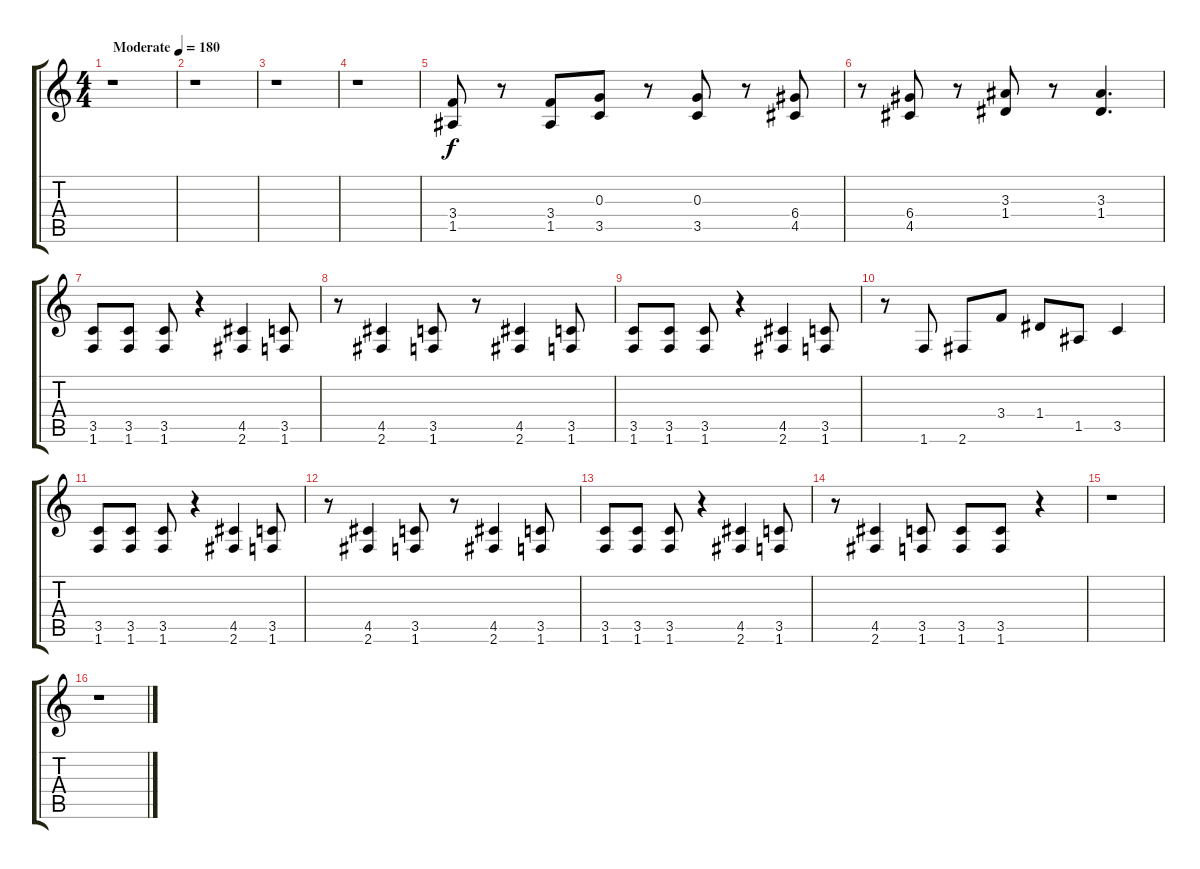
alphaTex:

\track "" {instrument acousticguitarnylon}
\staff {score tabs}
\tuning (E4 B3 G3 D3 A2 E2) {hide}
\ts (4 4)
\tempo (180 "Moderate")
\clef g2
\ks c
r.1{dy f instrument acousticguitarnylon} |
r.1 |
r.1 |
r.1 |
(3.4 1.5).8 r.8 (3.4 1.5).8 (0.3 3.5).8 r.8 (0.3 3.5).8 r.8 (6.4 4.5).8 |
r.8 (6.4 4.5).8 r.8 (3.3 1.4).8 r.8 (3.3 1.4).4{d} |
(3.5 1.6).8 (3.5 1.6).8 (3.5 1.6).8 r.4 (4.5 2.6).4 (3.5 1.6).8 |
r.8 (4.5 2.6).4 (3.5 1.6).8 r.8 (4.5 2.6).4 (3.5 1.6).8 |
(3.5 1.6).8 (3.5 1.6).8 (3.5 1.6).8 r.4 (4.5 2.6).4 (3.5 1.6).8 |
r.8 1.6.8 2.6.8 3.4.8 1.4.8 1.5.8 3.5.4 |
(3.5 1.6).8 (3.5 1.6).8 (3.5 1.6).8 r.4 (4.5 2.6).4 (3.5 1.6).8 |
r.8 (4.5 2.6).4 (3.5 1.6).8 r.8 (4.5 2.6).4 (3.5 1.6).8 |
(3.5 1.6).8 (3.5 1.6).8 (3.5 1.6).8 r.4 (4.5 2.6).4 (3.5 1.6).8 |
r.8 (4.5 2.6).4 (3.5 1.6).8 (3.5 1.6).8 (3.5 1.6).8 r.4 |
r.1 |
r.1
